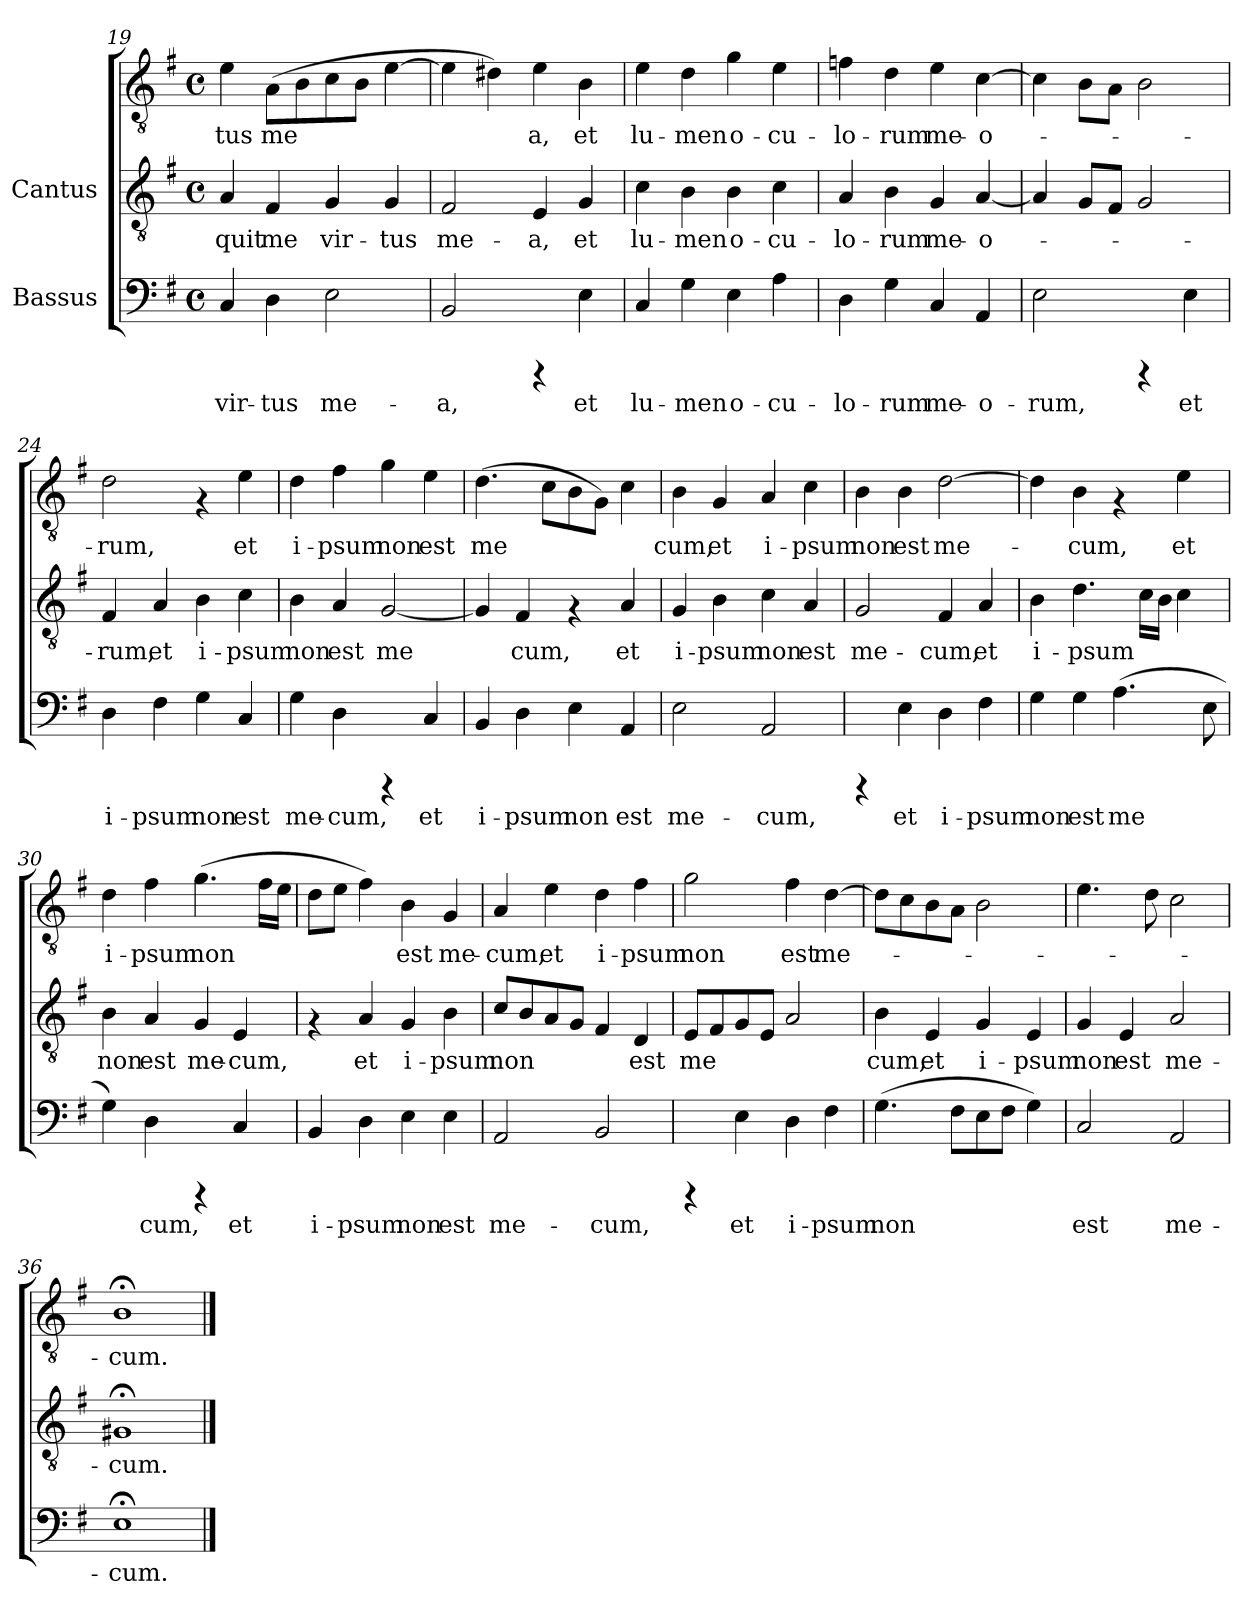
**kern	**text	**kern	**text	**kern	**text
*part2	*part2	*part1	*part1	*part1	*part1
*staff3	*staff3	*staff2	*staff2	*staff1	*staff1
*I"Bassus	*	*I"Cantus	*	*	*
*clefF4	*	*clefGv2	*	*clefGv2	*
*k[f#]	*	*k[f#]	*	*k[f#]	*
*G:	*	*G:	*	*G:	*
*M4/4	*	*M4/4	*	*M4/4	*
*met(c)	*	*met(c)	*	*met(c)	*
=19	=19	=19	=19	=19	=19
!	!LO:LY:b:cj	!	!LO:LY:b:cj	!	!LO:LY:b:cj
4C/	vir-	4A/	-quit	4e\	-tus
!	!LO:LY:b:cj	!	!LO:LY:b:cj	!	!LO:LY:b:cj
4D\	-tus	4F#/	me	(>8A\L	me-
!	!	!	!	!	!LO:LY:b:cj
.	.	.	.	8B\	--
!	!LO:LY:b:cj	!	!LO:LY:b:cj	!	!LO:LY:b:cj
2E\	me-	4G/	vir-	8c\	--
!	!	!	!	!	!LO:LY:b:cj
.	.	.	.	8B\J	--
!	!	!	!LO:LY:b:cj	!	!LO:LY:b:cj
.	.	4G/	-tus	[>4e\	--
=20	=20	=20	=20	=20	=20
!	!LO:LY:b:cj	!	!LO:LY:b:cj	!	!LO:LY:b:cj
2BB/	-a,	2F#/	me-	4e\]	.
!	!	!	!	!	!LO:LY:b:cj
.	.	.	.	4d#X\)	.
!	!	!	!LO:LY:b:cj	!	!LO:LY:b:cj
4rCCC	.	4E/	-a,	4e\	a,
!	!LO:LY:b:cj	!	!LO:LY:b:cj	!	!LO:LY:b:cj
4E\	et	4G/	et	4B\	et
=21	=21	=21	=21	=21	=21
!	!LO:LY:b:cj	!	!LO:LY:b:cj	!	!LO:LY:b:cj
4C/	lu-	4c\	-lu-	4e\	lu-
!	!LO:LY:b:cj	!	!LO:LY:b:cj	!	!LO:LY:b:cj
4G\	-men	4B\	-men	4d\	-men
!	!LO:LY:b:cj	!	!LO:LY:b:cj	!	!LO:LY:b:cj
4E\	o-	4B\	o-	4g\	o-
!	!LO:LY:b:cj	!	!LO:LY:b:cj	!	!LO:LY:b:cj
4A\	-cu-	4c\	-cu-	4e\	-cu-
=22	=22	=22	=22	=22	=22
!	!LO:LY:b:cj	!	!LO:LY:b:cj	!	!LO:LY:b:cj
4D\	-lo-	4A/	-lo-	4fn\	-lo-
!	!LO:LY:b:cj	!	!LO:LY:b:cj	!	!LO:LY:b:cj
4G\	-rum	4B\	-rum	4d\	-rum
!	!LO:LY:b:cj	!	!LO:LY:b:cj	!	!LO:LY:b:cj
4C/	me-	4G/	me-	4e\	me-
!	!LO:LY:b:cj	!	!LO:LY:b:cj	!	!LO:LY:b:cj
4AA/	-o-	[<4A/	-o-	[>4c\	-o-
!!LO:LB:g=z
=23	=23	=23	=23	=23	=23
!	!LO:LY:b:cj	!	!	!	!
2E\	-rum,	4A/]	.	4c\]	.
.	.	8G/L	.	8B\L	.
.	.	8F#/J	.	8A\J	.
4rCCC	.	2G/	.	2B\	.
!	!LO:LY:b:cj	!	!	!	!
4E\	et	.	.	.	.
=24	=24	=24	=24	=24	=24
!	!LO:LY:b:cj	!	!LO:LY:b:cj	!	!LO:LY:b:cj
4D\	i-	4F#/	rum,	2d\	-rum,
!	!LO:LY:b:cj	!	!LO:LY:b:cj	!	!
4F#\	-psum	4A/	et	.	.
!	!LO:LY:b:cj	!	!LO:LY:b:cj	!	!
4G\	non	4B\	i-	4rF	.
!	!LO:LY:b:cj	!	!LO:LY:b:cj	!	!LO:LY:b:cj
4C/	est	4c\	-psum	4e\	et
=25	=25	=25	=25	=25	=25
!	!LO:LY:b:cj	!	!LO:LY:b:cj	!	!LO:LY:b:cj
4G\	me-	4B\	non	4d\	i-
!	!LO:LY:b:cj	!	!LO:LY:b:cj	!	!LO:LY:b:cj
4D\	-cum,	4A/	est	4f#\	-psum
!	!	!	!LO:LY:b:cj	!	!LO:LY:b:cj
4rCCC	.	[<2G/	me-	4g\	non
!	!LO:LY:b:cj	!	!	!	!LO:LY:b:cj
4C/	et	.	.	4e\	est
=26	=26	=26	=26	=26	=26
!	!LO:LY:b:cj	!	!LO:LY:b:cj	!	!LO:LY:b:cj
4BB/	i-	4G/]	-	(>4.d\	-me-
!	!LO:LY:b:cj	!	!LO:LY:b:cj	!	!
4D\	-psum	4F#/	cum,	.	.
!	!	!	!	!	!LO:LY:b:cj
.	.	.	.	8c\L	--
!	!LO:LY:b:cj	!	!	!	!LO:LY:b:cj
4E\	non	4rF	.	8B\	--
!	!	!	!	!	!LO:LY:b:cj
.	.	.	.	8G\J)	--
!	!LO:LY:b:cj	!	!LO:LY:b:cj	!	!LO:LY:b:cj
4AA/	est	4A/	et	4c\	--
=27	=27	=27	=27	=27	=27
!	!LO:LY:b:cj	!	!LO:LY:b:cj	!	!LO:LY:b:cj
2E\	me-	4G/	i-	4B\	cum,
!	!	!	!LO:LY:b:cj	!	!LO:LY:b:cj
.	.	4B\	-psum	4G/	et
!	!LO:LY:b:cj	!	!LO:LY:b:cj	!	!LO:LY:b:cj
2AA/	-cum,	4c\	non	4A/	i-
!	!	!	!LO:LY:b:cj	!	!LO:LY:b:cj
.	.	4A/	est	4c\	-psum
!!LO:LB:g=z
=28	=28	=28	=28	=28	=28
!	!	!	!LO:LY:b:cj	!	!LO:LY:b:cj
4rCCC	.	2G/	-me-	4B\	non
!	!LO:LY:b:cj	!	!	!	!LO:LY:b:cj
4E\	et	.	.	4B\	est
!	!LO:LY:b:cj	!	!LO:LY:b:cj	!	!LO:LY:b:cj
4D\	i-	4F#/	-cum,	[>2d\	me-
!	!LO:LY:b:cj	!	!LO:LY:b:cj	!	!
4F#\	-psum	4A/	et	.	.
=29	=29	=29	=29	=29	=29
!	!LO:LY:b:cj	!	!LO:LY:b:cj	!	!LO:LY:b:cj
4G\	non	4B\	i-	4d\]	.
!	!LO:LY:b:cj	!	!LO:LY:b:cj	!	!LO:LY:b:cj
4G\	est	4.d\	-psum	4B\	cum,
!	!LO:LY:b:cj	!	!	!	!
(>4.A\	me-	.	.	4rF	.
!	!	!	!LO:LY:b:cj	!	!
.	.	16c\L	.	.	.
!	!	!	!LO:LY:b:cj	!	!
.	.	16B\J	.	.	.
!	!	!	!LO:LY:b:cj	!	!LO:LY:b:cj
.	.	4c\	.	4e\	et
!	!LO:LY:b:cj	!	!	!	!
8E\	--	.	.	.	.
=30	=30	=30	=30	=30	=30
!	!LO:LY:b:cj	!	!LO:LY:b:cj	!	!LO:LY:b:cj
4G\)	-	4B\	non	4d\	i-
!	!LO:LY:b:cj	!	!LO:LY:b:cj	!	!LO:LY:b:cj
4D\	cum,	4A/	est	4f#\	-psum
!	!	!	!LO:LY:b:cj	!	!LO:LY:b:cj
4rCCC	.	4G/	me-	(>4.g\	non
!	!LO:LY:b:cj	!	!LO:LY:b:cj	!	!
4C/	et	4E/	-cum,	.	.
!	!	!	!	!	!LO:LY:b:cj
.	.	.	.	16f#\L	.
!	!	!	!	!	!LO:LY:b:cj
.	.	.	.	16e\J	.
=31	=31	=31	=31	=31	=31
!	!LO:LY:b:cj	!	!	!	!LO:LY:b:cj
4BB/	i-	4rF	.	8d\L	.
!	!	!	!	!	!LO:LY:b:cj
.	.	.	.	8e\J	.
!	!LO:LY:b:cj	!	!LO:LY:b:cj	!	!LO:LY:b:cj
4D\	-psum	4A/	-et	4f#\)	.
!	!LO:LY:b:cj	!	!LO:LY:b:cj	!	!LO:LY:b:cj
4E\	non	4G/	i-	4B\	est
!	!LO:LY:b:cj	!	!LO:LY:b:cj	!	!LO:LY:b:cj
4E\	est	4B\	-psum	4G/	me-
!!LO:LB:g=z
=32	=32	=32	=32	=32	=32
!	!LO:LY:b:cj	!	!LO:LY:b:cj	!	!LO:LY:b:cj
2AA/	me-	8c/L	non	4A/	cum,
!	!	!	!LO:LY:b:cj	!	!
.	.	8B/	.	.	.
!	!	!	!LO:LY:b:cj	!	!LO:LY:b:cj
.	.	8A/	.	4e\	et
!	!	!	!LO:LY:b:cj	!	!
.	.	8G/J	.	.	.
!	!LO:LY:b:cj	!	!LO:LY:b:cj	!	!LO:LY:b:cj
2BB/	-cum,	4F#/	.	4d\	i-
!	!	!	!LO:LY:b:cj	!	!LO:LY:b:cj
.	.	4D/	est	4f#\	-psum
!!LO:PB:g=z
=33	=33	=33	=33	=33	=33
!	!	!	!LO:LY:b:cj	!	!LO:LY:b:cj
4rCCC	.	8E/L	-me-	2g\	non
!	!	!	!LO:LY:b:cj	!	!
.	.	8F#/	--	.	.
!	!LO:LY:b:cj	!	!LO:LY:b:cj	!	!
4E\	et	8G/	--	.	.
!	!	!	!LO:LY:b:cj	!	!
.	.	8E/J	--	.	.
!	!LO:LY:b:cj	!	!LO:LY:b:cj	!	!LO:LY:b:cj
4D\	i-	2A/	--	4f#\	est
!	!LO:LY:b:cj	!	!	!	!LO:LY:b:cj
4F#\	-psum	.	.	[>4d\	me-
=34	=34	=34	=34	=34	=34
!	!LO:LY:b:cj	!	!LO:LY:b:cj	!	!
(>4.G\	non	4B\	-cum,	8d\L]	.
.	.	.	.	8c\	.
!	!	!	!LO:LY:b:cj	!	!
.	.	4E/	et	8B\	.
!	!LO:LY:b:cj	!	!	!	!
8F#\L	.	.	.	8A\J	.
!	!LO:LY:b:cj	!	!LO:LY:b:cj	!	!
8E\	.	4G/	i-	2B\	.
!	!LO:LY:b:cj	!	!	!	!
8F#\J	.	.	.	.	.
!	!LO:LY:b:cj	!	!LO:LY:b:cj	!	!
4G\)	.	4E/	-psum	.	.
=35	=35	=35	=35	=35	=35
!	!LO:LY:b:cj	!	!LO:LY:b:cj	!	!
2C/	est	4G/	non	4.e\	.
!	!	!	!LO:LY:b:cj	!	!
.	.	4E/	est	.	.
.	.	.	.	8d\	.
!	!LO:LY:b:cj	!	!LO:LY:b:cj	!	!
2AA/	me-	2A/	me-	2c\	.
=36	=36	=36	=36	=36	=36
!	!LO:LY:b:cj	!	!LO:LY:b:cj	!	!LO:LY:b:cj
1E;<	-cum.	1G#X;<	cum.	1B;<	-cum.
==	==	==	==	==	==
*-	*-	*-	*-	*-	*-
